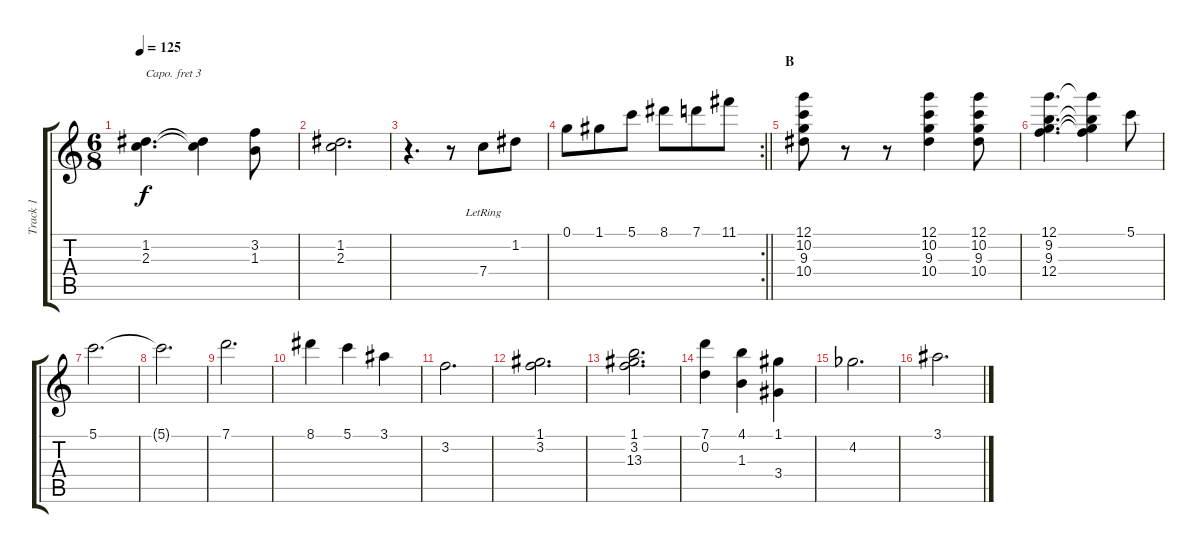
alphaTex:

\track ("Track 1" "Track 1") {instrument acousticguitarnylon}
\staff {score tabs}
\capo 3
\tuning (E4 B3 G3 D3 A2 E2) {hide}
\ts (6 8)
\tempo 125
\clef g2
\ks c
(1.2 2.3).4{d dy f} (1.2{t} 2.3{t}).4 (3.2 1.3).8 |
(1.2 2.3).2{d} |
r.4{d} r.8 7.4{lr}.8 1.2.8 |
\rc 2
\barLineRight lightlight
0.1.8 1.1.8 5.1.8 8.1.8 7.1.8 11.1.8 |
\section ("" "B")
(12.1 10.2 9.3 10.4).8 r.8 r.8 (12.1 10.2 9.3 10.4).4 (12.1 10.2 9.3 10.4).8 |
(12.1 9.2 9.3 12.4).4{d} (12.1{t} 9.2{t} 9.3{t} 12.4{t}).4 5.1.8 |
5.1.2{d} |
5.1{t}.2{d} |
7.1.2{d} |
8.1.4 5.1.4 3.1.4 |
3.2.2{d} |
(1.1 3.2).2{d} |
(1.1 3.2 13.3).2{d} |
(7.1 0.2).4 (4.1 1.3).4 (1.1 3.4).4 |
4.2{acc b}.2{d} |
3.1.2{d}
